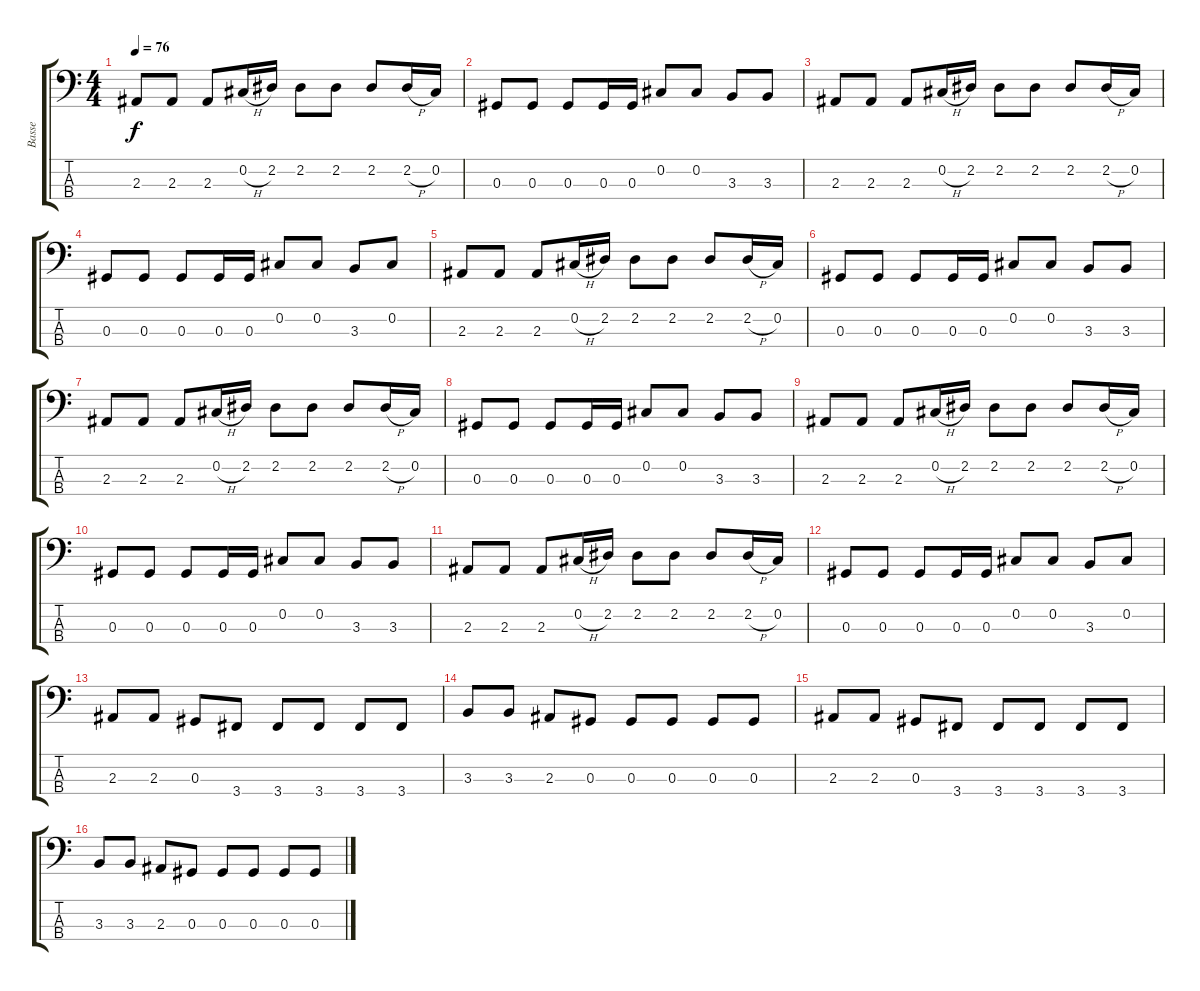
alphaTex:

\track ("Basse" "Basse") {instrument electricbassfinger}
\staff {score tabs}
\tuning (Gb2 Db2 Ab1 Eb1) {hide}
\ts (4 4)
\tempo 76
\clef f4
\ks c
2.3.8{dy f} 2.3.8 2.3.8 0.2{h}.16 2.2.16 2.2.8 2.2.8 2.2.8 2.2{h}.16 0.2.16 |
0.3.8 0.3.8 0.3.8 0.3.16 0.3.16 0.2.8 0.2.8 3.3.8 3.3.8 |
2.3.8 2.3.8 2.3.8 0.2{h}.16 2.2.16 2.2.8 2.2.8 2.2.8 2.2{h}.16 0.2.16 |
0.3.8 0.3.8 0.3.8 0.3.16 0.3.16 0.2.8 0.2.8 3.3.8 0.2.8 |
2.3.8 2.3.8 2.3.8 0.2{h}.16 2.2.16 2.2.8 2.2.8 2.2.8 2.2{h}.16 0.2.16 |
0.3.8 0.3.8 0.3.8 0.3.16 0.3.16 0.2.8 0.2.8 3.3.8 3.3.8 |
2.3.8 2.3.8 2.3.8 0.2{h}.16 2.2.16 2.2.8 2.2.8 2.2.8 2.2{h}.16 0.2.16 |
0.3.8 0.3.8 0.3.8 0.3.16 0.3.16 0.2.8 0.2.8 3.3.8 3.3.8 |
2.3.8 2.3.8 2.3.8 0.2{h}.16 2.2.16 2.2.8 2.2.8 2.2.8 2.2{h}.16 0.2.16 |
0.3.8 0.3.8 0.3.8 0.3.16 0.3.16 0.2.8 0.2.8 3.3.8 3.3.8 |
2.3.8 2.3.8 2.3.8 0.2{h}.16 2.2.16 2.2.8 2.2.8 2.2.8 2.2{h}.16 0.2.16 |
0.3.8 0.3.8 0.3.8 0.3.16 0.3.16 0.2.8 0.2.8 3.3.8 0.2.8 |
2.3.8 2.3.8 0.3.8 3.4.8 3.4.8 3.4.8 3.4.8 3.4.8 |
3.3.8 3.3.8 2.3.8 0.3.8 0.3.8 0.3.8 0.3.8 0.3.8 |
2.3.8 2.3.8 0.3.8 3.4.8 3.4.8 3.4.8 3.4.8 3.4.8 |
3.3.8 3.3.8 2.3.8 0.3.8 0.3.8 0.3.8 0.3.8 0.3.8
